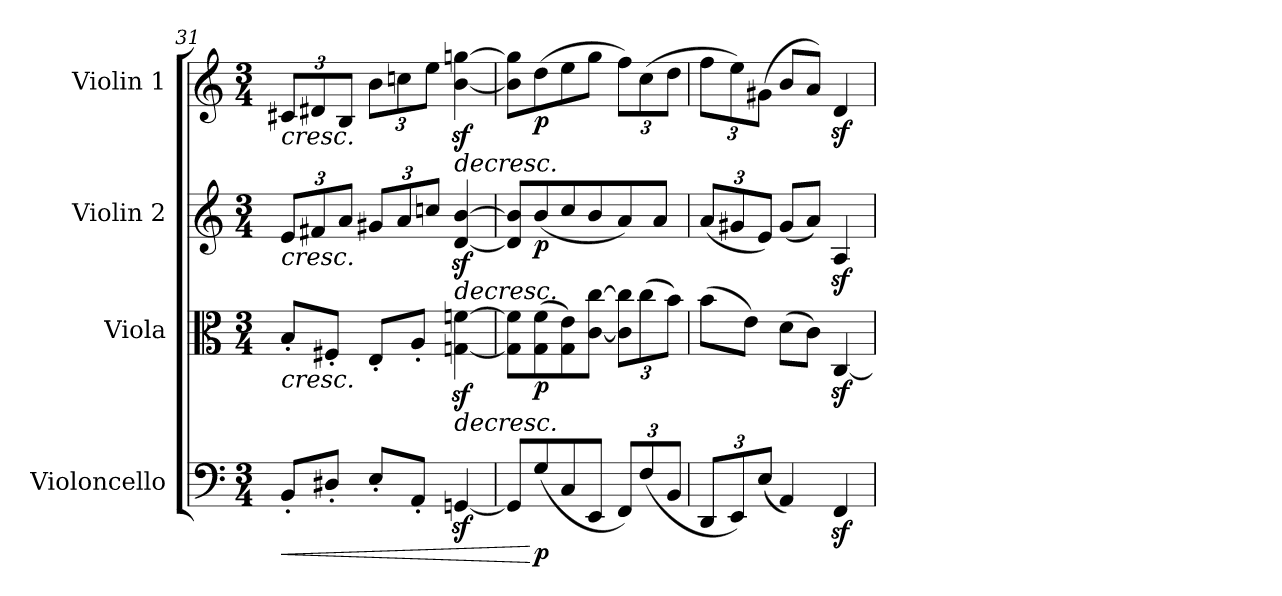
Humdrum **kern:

**kern	**dynam	**kern	**dynam	**kern	**dynam	**kern	**dynam
*part4	*part4	*part3	*part3	*part2	*part2	*part1	*part1
*staff4	*staff4	*staff3	*staff3	*staff2	*staff2	*staff1	*staff1
*I"Violoncello	*	*I"Viola	*	*I"Violin 2	*	*I"Violin 1	*
*I'Vc	*	*I'Vla	*	*I'Vln	*	*I'Vln	*
!!LO:PB:g=z
*clefF4	*	*clefC3	*	*clefG2	*	*clefG2	*
*k[]	*	*k[]	*	*k[]	*	*k[]	*
*M3/4	*	*M3/4	*	*M3/4	*	*M3/4	*
=31	=31	=31	=31	=31	=31	=31	=31
!	!LO:HP:b	!	!LO:HP:b	!	!	!	!
*	*	*	*	*Xbrackettup	*	*	*
!	!	!	!	!	!LO:HP:b	!	!
*	*	*	*	*	*	*Xbrackettup	*
!	!	!	!	!	!	!	!LO:HP:b
8BB'/L	<	8B'/L	<	12e/L	<	12c#X/L	<
.	.	.	.	12f#X/	.	12d#X/	.
8D#X'/J	.	8F#X'/J	.	.	.	.	.
.	.	.	.	12a/J	.	12B/J	.
8E'/L	.	8E'/L	.	12g#X/L	.	12b\L	.
.	.	.	.	12a/	.	12ccn\	.
8AA'/J	.	8A'/J	.	.	.	.	.
.	.	.	.	12ccn/J	.	12ee\J	.
!	!	!	!LO:HP:b	!	!LO:HP:b	!	!LO:HP:b
[4GGnz</	.	[4Gn\z< [4fn\z<	>	[4d/z< [4b/z<	>	[4b\z< [4ggn\z<	>
=32	=32	=32	=32	=32	=32	=32	=32
8GG/L]	.	8G\] 8f\]L	.	8d/] 8b/]L	.	8b\] 8gg\]L	.
!	!LO:DY:n=1:b	!	!LO:DY:n=1:b	!	!LO:DY:n=1:b	!	!LO:DY:n=1:b
(8G/	[ p	(8G\ 8f\	[ p	(8b/	[ p	(8dd\	[ p
8C/	.	8G\ 8e\)	.	8cc/	.	8ee\	.
8EE/J	.	[8c\ [8cc\J	.	8b/	.	8gg\J	.
*Xbrackettup	*	*Xbrackettup	*	*	*	*	*
12FF/L)	.	12c\] 12cc\]L	.	8a/)	.	12ff\L)	.
(12F/	.	(12cc\	.	.	.	(12cc\	.
.	.	.	.	8a/J	.	.	.
12BB/J	.	12b\J)	.	.	.	12dd\J	.
=33	=33	=33	=33	=33	=33	=33	=33
12DD/L	.	(8b\L	.	(12a/L	.	12ff\L	.
12EE/)	.	.	.	12g#X/	.	12ee\)	.
.	.	8e\J)	.	.	.	.	.
(12E/J	.	.	.	12e/J)	.	(12g#X\J	.
4AA/)	.	(8d\L	.	(8g#/L	.	8b/L	.
.	.	8c\J)	.	8a/J)	.	8a/J)	.
4FFz</	.	[4Cz</	]	4Az</	]	4dz</	]
=	=	=	=	=	=	=	=
*-	*-	*-	*-	*-	*-	*-	*-
